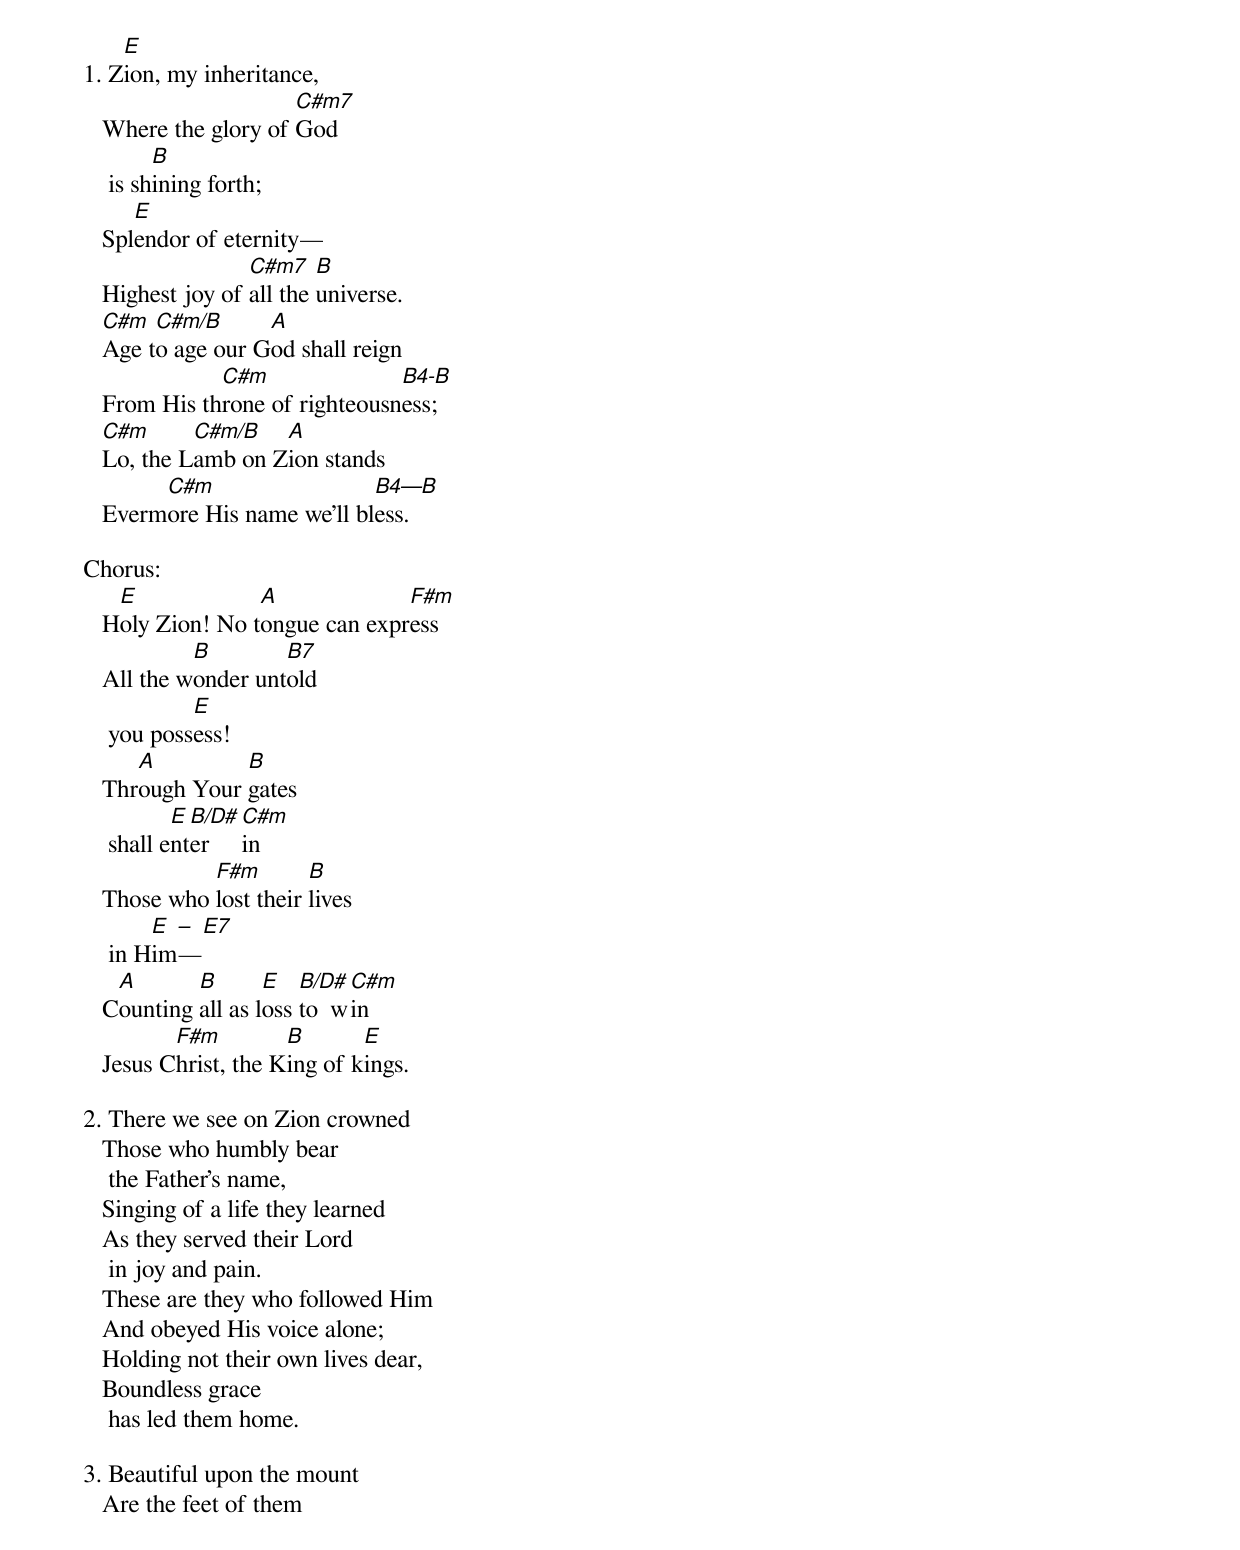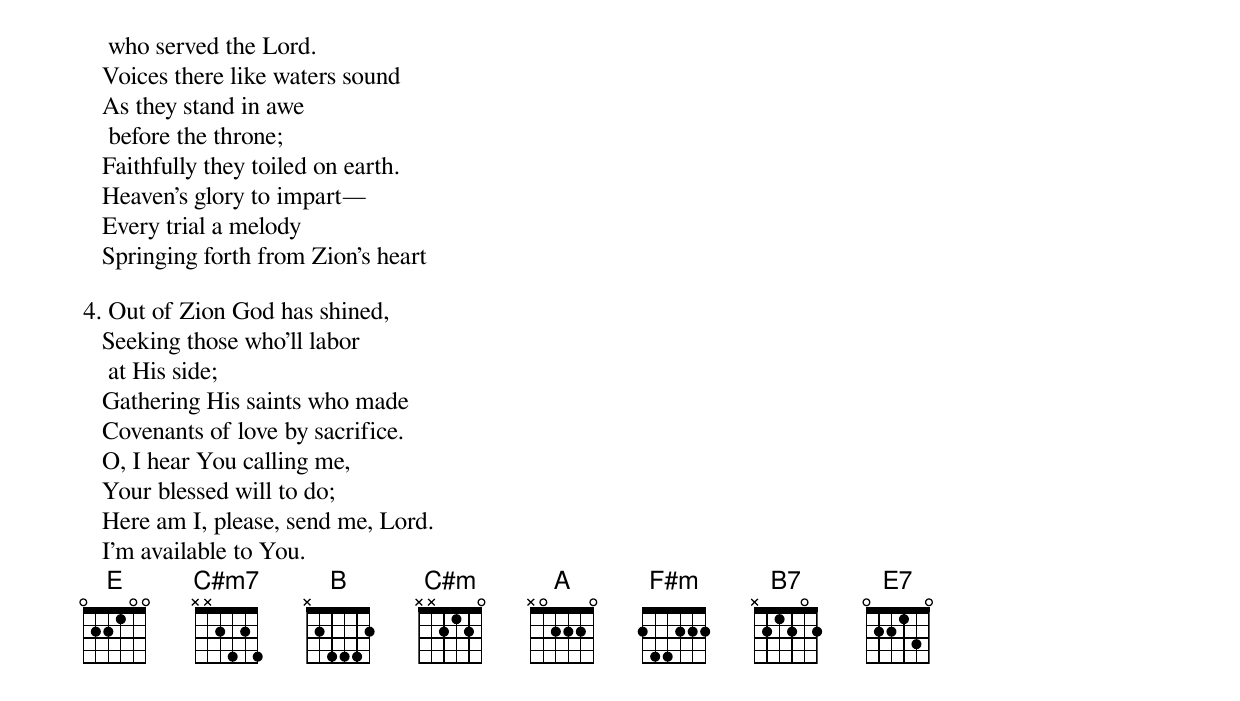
    E
1. Zion, my inheritance,
                      C#m7
   Where the glory of God
         B
    is shining forth;
      E
   Splendor of eternity—
                  C#m7    B
   Highest joy of all the universe.
   C#m  C#m/B      A
   Age to age our God shall reign
              C#m               B4-B
   From His throne of righteousness;
   C#m      C#m/B   A
   Lo, the Lamb on Zion stands
        C#m                  B4—B
   Evermore His name we’ll bless.

Chorus:
    E             A             F#m
   Holy Zion! No tongue can express
            B        B7
   All the wonder untold
            E
    you possess!
      A         B
   Through Your gates
           E B/D# C#m
    shall enter   in
             F#m        B
   Those who lost their lives
        E – E7
    in Him—
    A       B       E   B/D# C#m
   Counting all as loss to  win
          F#m         B       E
   Jesus Christ, the King of kings.

2. There we see on Zion crowned
   Those who humbly bear
    the Father’s name,
   Singing of a life they learned
   As they served their Lord
    in joy and pain.
   These are they who followed Him
   And obeyed His voice alone;
   Holding not their own lives dear,
   Boundless grace
    has led them home.

3. Beautiful upon the mount
   Are the feet of them
    who served the Lord.
   Voices there like waters sound
   As they stand in awe
    before the throne;
   Faithfully they toiled on earth.
   Heaven’s glory to impart—
   Every trial a melody
   Springing forth from Zion’s heart

4. Out of Zion God has shined,
   Seeking those who’ll labor
    at His side;
   Gathering His saints who made
   Covenants of love by sacrifice.
   O, I hear You calling me,
   Your blessed will to do;
   Here am I, please, send me, Lord.
   I’m available to You.
